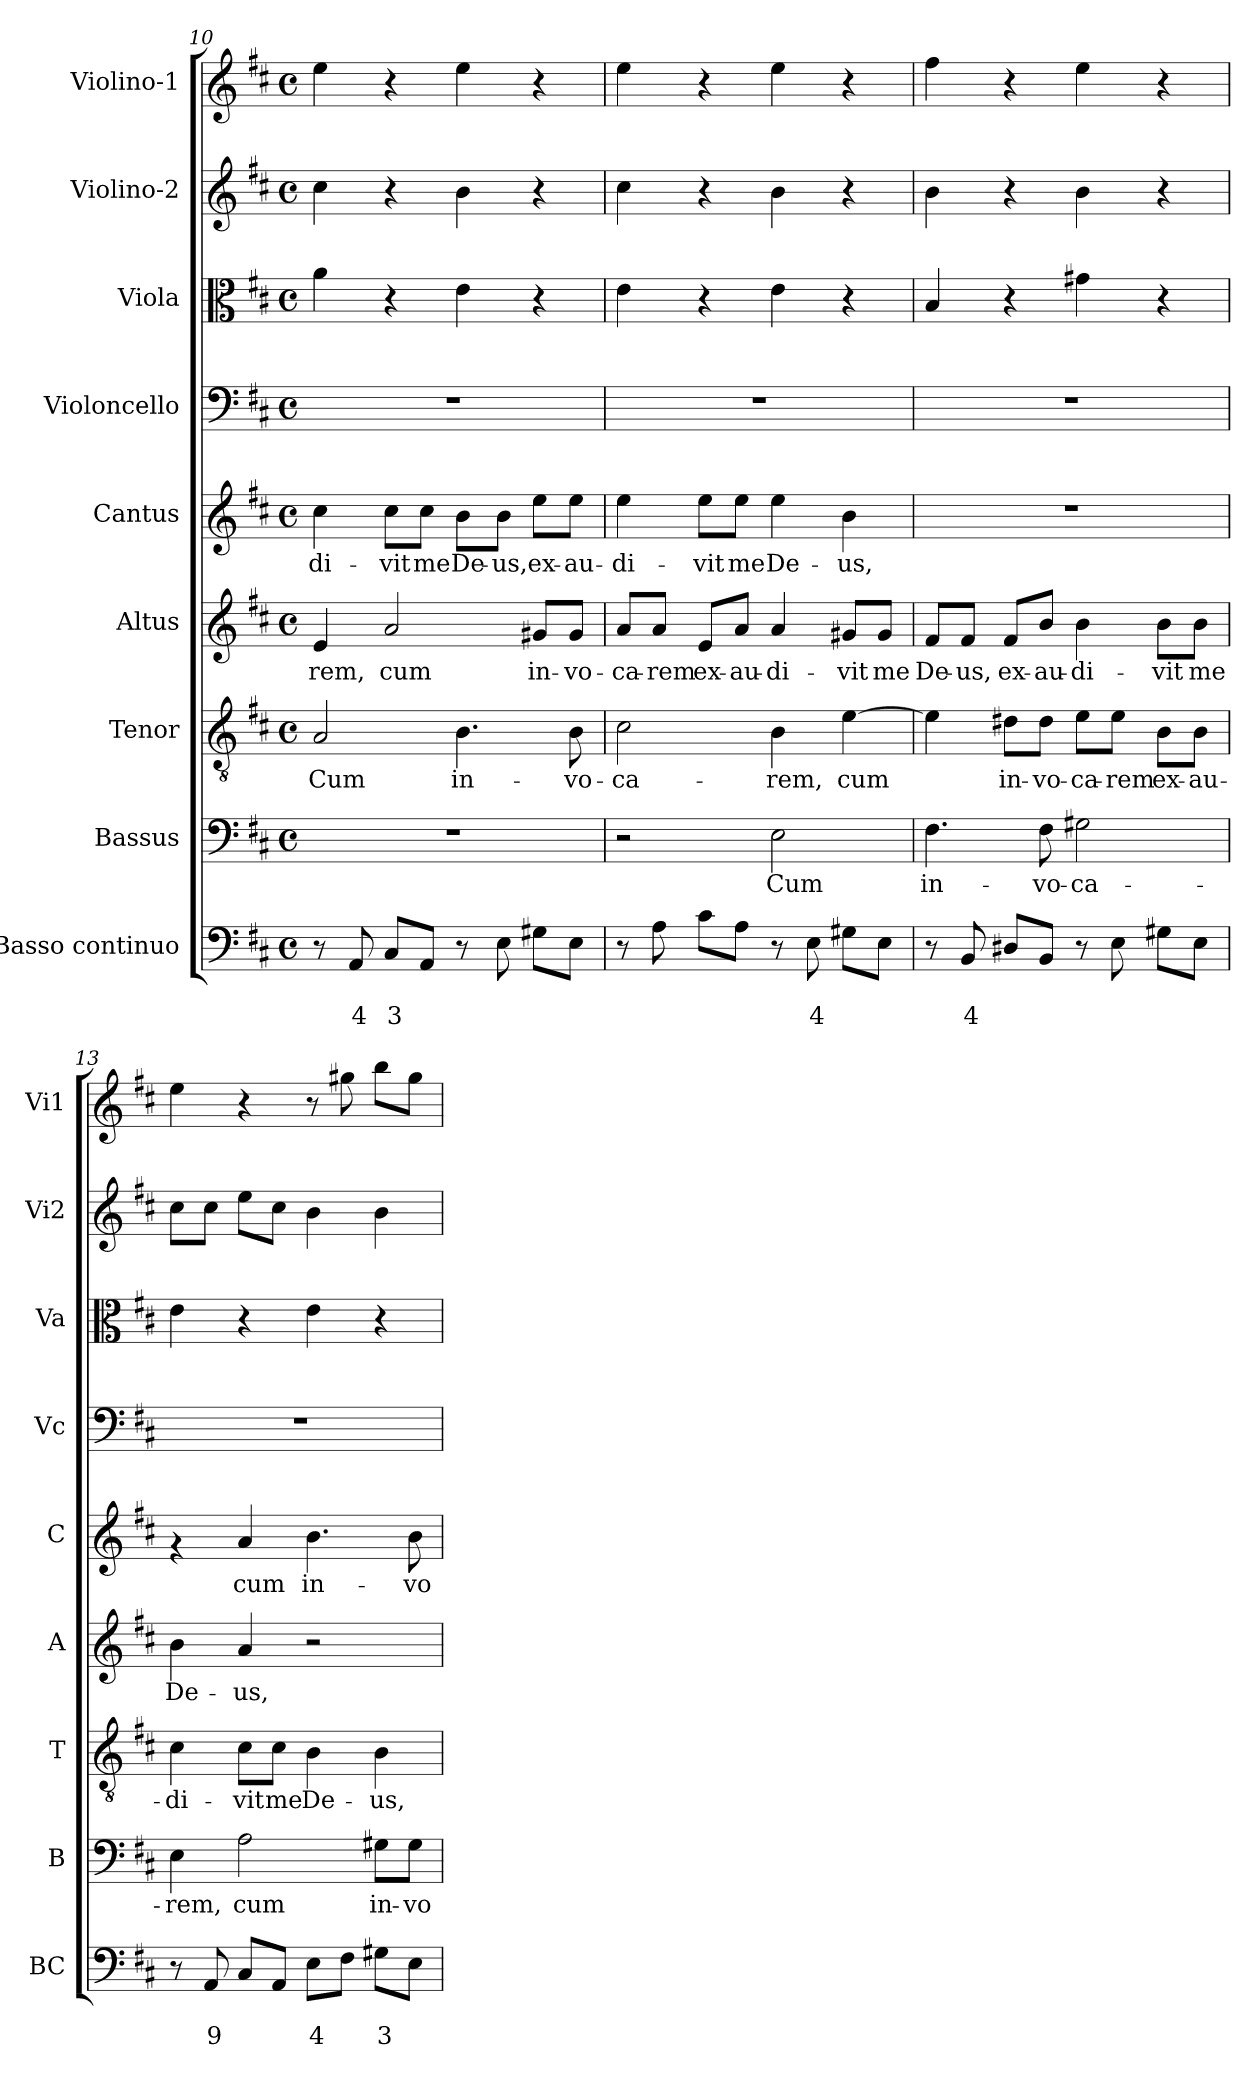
**kern	**text	**text	**kern	**text	**kern	**text	**kern	**text	**kern	**text	**kern	**kern	**kern	**kern
*part9	*part9	*part9	*part8	*part8	*part7	*part7	*part6	*part6	*part5	*part5	*part4	*part3	*part2	*part1
*staff9	*staff9	*staff9	*staff8	*staff8	*staff7	*staff7	*staff6	*staff6	*staff5	*staff5	*staff4	*staff3	*staff2	*staff1
*I"Basso continuo	*	*	*I"Bassus	*	*I"Tenor	*	*I"Altus	*	*I"Cantus	*	*I"Violoncello	*I"Viola	*I"Violino-2	*I"Violino-1
*I'BC	*	*	*I'B	*	*I'T	*	*I'A	*	*I'C	*	*I'Vc	*I'Va	*I'Vi2	*I'Vi1
!!LO:LB:g=z
*clefF4	*	*	*clefF4	*	*clefGv2	*	*clefG2	*	*clefG2	*	*clefF4	*clefC3	*clefG2	*clefG2
*k[f#c#]	*	*	*k[f#c#]	*	*k[f#c#]	*	*k[f#c#]	*	*k[f#c#]	*	*k[f#c#]	*k[f#c#]	*k[f#c#]	*k[f#c#]
*D:	*	*	*D:	*	*D:	*	*D:	*	*D:	*	*D:	*D:	*D:	*D:
*M4/4	*	*	*M4/4	*	*M4/4	*	*M4/4	*	*M4/4	*	*M4/4	*M4/4	*M4/4	*M4/4
*met(c)	*	*	*met(c)	*	*met(c)	*	*met(c)	*	*met(c)	*	*met(c)	*met(c)	*met(c)	*met(c)
=10	=10	=10	=10	=10	=10	=10	=10	=10	=10	=10	=10	=10	=10	=10
!	!	!	!	!	!	!LO:LY:b	!	!LO:LY:b	!	!LO:LY:b	!	!	!	!
8r	.	.	1r	.	2A/	Cum	4e/	-rem,	4cc#\	-di-	1r	4a\	4cc#\	4ee\
!	!	!LO:LY:b	!	!	!	!	!	!	!	!	!	!	!	!
8AA/	.	4	.	.	.	.	.	.	.	.	.	.	.	.
!	!	!LO:LY:b	!	!	!	!	!	!LO:LY:b	!	!LO:LY:b	!	!	!	!
8C#/L	.	3	.	.	.	.	2a/	cum	8cc#\L	-vit	.	4r	4r	4r
!	!	!	!	!	!	!	!	!	!	!LO:LY:b	!	!	!	!
8AA/J	.	.	.	.	.	.	.	.	8cc#\J	me	.	.	.	.
!	!	!	!	!	!	!LO:LY:b	!	!	!	!LO:LY:b	!	!	!	!
8r	.	.	.	.	4.B\	in-	.	.	8b\L	De-	.	4e\	4b\	4ee\
!	!	!	!	!	!	!	!	!	!	!LO:LY:b	!	!	!	!
8E\	.	.	.	.	.	.	.	.	8b\J	-us,	.	.	.	.
!	!	!	!	!	!	!	!	!LO:LY:b	!	!LO:LY:b	!	!	!	!
8G#X\L	.	.	.	.	.	.	8g#X/L	in-	8ee\L	ex-	.	4r	4r	4r
!	!	!	!	!	!	!LO:LY:b	!	!LO:LY:b	!	!LO:LY:b	!	!	!	!
8E\J	.	.	.	.	8B\	-vo-	8g#/J	-vo-	8ee\J	-au-	.	.	.	.
=11	=11	=11	=11	=11	=11	=11	=11	=11	=11	=11	=11	=11	=11	=11
!	!	!	!	!	!	!LO:LY:b	!	!LO:LY:b	!	!LO:LY:b	!	!	!	!
8r	.	.	2r	.	2c#\	-ca-	8a/L	-ca-	4ee\	-di-	1r	4e\	4cc#\	4ee\
!	!	!	!	!	!	!	!	!LO:LY:b	!	!	!	!	!	!
8A\	.	.	.	.	.	.	8a/J	-rem	.	.	.	.	.	.
!	!	!	!	!	!	!	!	!LO:LY:b	!	!LO:LY:b	!	!	!	!
8c#\L	.	.	.	.	.	.	8e/L	ex-	8ee\L	-vit	.	4r	4r	4r
!	!	!	!	!	!	!	!	!LO:LY:b	!	!LO:LY:b	!	!	!	!
8A\J	.	.	.	.	.	.	8a/J	-au-	8ee\J	me	.	.	.	.
!	!	!	!	!LO:LY:b	!	!LO:LY:b	!	!LO:LY:b	!	!LO:LY:b	!	!	!	!
8r	.	.	2E\	Cum	4B\	-rem,	4a/	-di-	4ee\	De-	.	4e\	4b\	4ee\
!	!	!LO:LY:b	!	!	!	!	!	!	!	!	!	!	!	!
8E\	.	4	.	.	.	.	.	.	.	.	.	.	.	.
!	!	!	!	!	!	!LO:LY:b	!	!LO:LY:b	!	!LO:LY:b	!	!	!	!
8G#X\L	.	.	.	.	[4e\	cum	8g#X/L	-vit	4b\	-us,	.	4r	4r	4r
!	!	!	!	!	!	!	!	!LO:LY:b	!	!	!	!	!	!
8E\J	.	.	.	.	.	.	8g#/J	me	.	.	.	.	.	.
=12	=12	=12	=12	=12	=12	=12	=12	=12	=12	=12	=12	=12	=12	=12
!	!	!	!	!LO:LY:b	!	!	!	!LO:LY:b	!	!	!	!	!	!
8r	.	.	4.F#\	in-	4e\]	.	8f#/L	De-	1r	.	1r	4B/	4b\	4ff#\
!	!	!LO:LY:b	!	!	!	!	!	!LO:LY:b	!	!	!	!	!	!
8BB/	.	4	.	.	.	.	8f#/J	-us,	.	.	.	.	.	.
!	!	!	!	!	!	!LO:LY:b	!	!LO:LY:b	!	!	!	!	!	!
8D#X/L	.	.	.	.	8d#X\L	in-	8f#/L	ex-	.	.	.	4r	4r	4r
!	!	!	!	!LO:LY:b	!	!LO:LY:b	!	!LO:LY:b	!	!	!	!	!	!
8BB/J	.	.	8F#\	-vo-	8d#\J	-vo-	8b/J	-au-	.	.	.	.	.	.
!	!	!	!	!LO:LY:b	!	!LO:LY:b	!	!LO:LY:b	!	!	!	!	!	!
8r	.	.	2G#X\	-ca-	8e\L	-ca-	4b\	-di-	.	.	.	4g#X\	4b\	4ee\
!	!	!	!	!	!	!LO:LY:b	!	!	!	!	!	!	!	!
8E\	.	.	.	.	8e\J	-rem	.	.	.	.	.	.	.	.
!	!	!	!	!	!	!LO:LY:b	!	!LO:LY:b	!	!	!	!	!	!
8G#X\L	.	.	.	.	8B\L	ex-	8b\L	-vit	.	.	.	4r	4r	4r
!	!	!	!	!	!	!LO:LY:b	!	!LO:LY:b	!	!	!	!	!	!
8E\J	.	.	.	.	8B\J	-au-	8b\J	me	.	.	.	.	.	.
=13	=13	=13	=13	=13	=13	=13	=13	=13	=13	=13	=13	=13	=13	=13
!	!	!	!	!LO:LY:b	!	!LO:LY:b	!	!LO:LY:b	!	!	!	!	!	!
8r	.	.	4E\	-rem,	4c#\	-di-	4b\	De-	4rg	.	1r	4e\	8cc#\L	4ee\
!	!	!LO:LY:b	!	!	!	!	!	!	!	!	!	!	!	!
8AA/	.	9	.	.	.	.	.	.	.	.	.	.	8cc#\J	.
!	!	!	!	!LO:LY:b	!	!LO:LY:b	!	!LO:LY:b	!	!LO:LY:b	!	!	!	!
8C#/L	.	.	2A\	cum	8c#\L	-vit	4a/	-us,	4a/	cum	.	4r	8ee\L	4r
!	!	!	!	!	!	!LO:LY:b	!	!	!	!	!	!	!	!
8AA/J	.	.	.	.	8c#\J	me	.	.	.	.	.	.	8cc#\J	.
!	!	!LO:LY:b	!	!	!	!LO:LY:b	!	!	!	!LO:LY:b	!	!	!	!
8E\L	.	4	.	.	4B\	De-	2r	.	4.b\	in-	.	4e\	4b\	8r
8F#\J	.	.	.	.	.	.	.	.	.	.	.	.	.	8gg#X\
!	!	!LO:LY:b	!	!LO:LY:b	!	!LO:LY:b	!	!	!	!	!	!	!	!
8G#X\L	.	3	8G#X\L	in-	4B\	-us,	.	.	.	.	.	4r	4b\	8bb\L
!	!	!	!	!LO:LY:b	!	!	!	!	!	!LO:LY:b	!	!	!	!
8E\J	.	.	8G#\J	-vo-	.	.	.	.	8b\	-vo-	.	.	.	8gg#\J
=	=	=	=	=	=	=	=	=	=	=	=	=	=	=
*-	*-	*-	*-	*-	*-	*-	*-	*-	*-	*-	*-	*-	*-	*-
